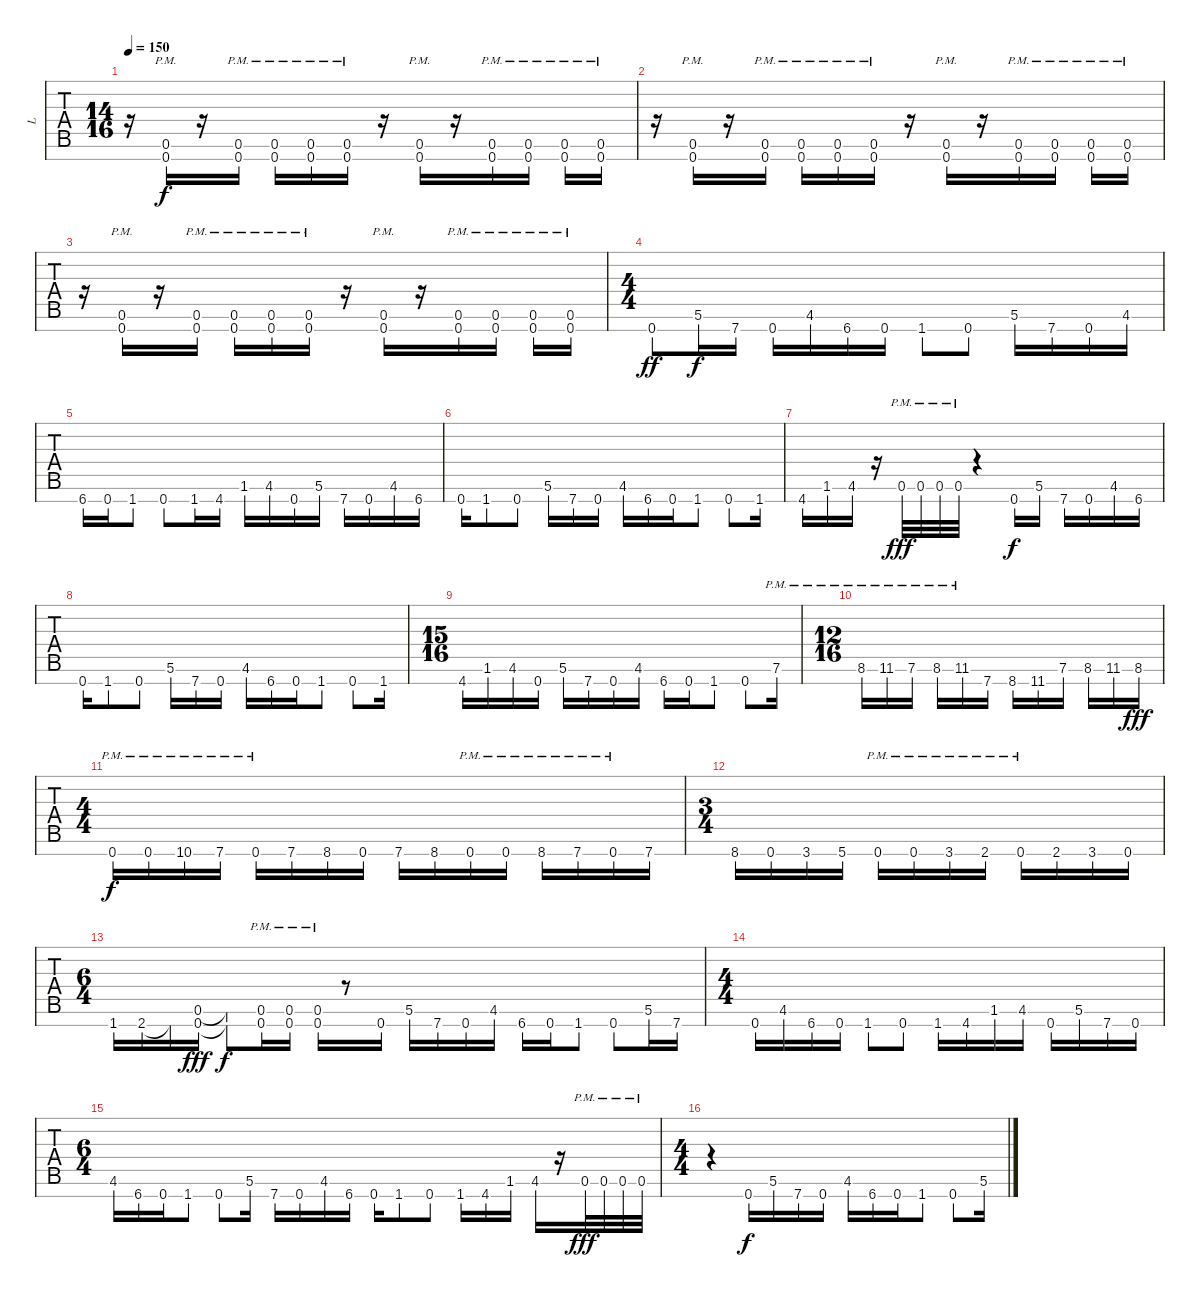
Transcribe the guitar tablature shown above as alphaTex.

\track ("L" "L") {instrument distortionguitar}
\staff {tabs}
\tuning (E4 B3 G3 D3 A2 E2 A1) {hide}
\ts (14 16)
\tempo 150
\clef f4
\ks c
r.16{dy f} (0.6{pm} 0.7{pm}).16 r.16 (0.6{pm} 0.7{pm}).16 (0.6{pm} 0.7{pm}).16 (0.6{pm} 0.7{pm}).16 (0.6{pm} 0.7{pm}).16 r.16 (0.6{pm} 0.7{pm}).16 r.16 (0.6{pm} 0.7{pm}).16 (0.6{pm} 0.7{pm}).16 (0.6{pm} 0.7{pm}).16 (0.6{pm} 0.7{pm}).16 |
r.16 (0.6{pm} 0.7{pm}).16 r.16 (0.6{pm} 0.7{pm}).16 (0.6{pm} 0.7{pm}).16 (0.6{pm} 0.7{pm}).16 (0.6{pm} 0.7{pm}).16 r.16 (0.6{pm} 0.7{pm}).16 r.16 (0.6{pm} 0.7{pm}).16 (0.6{pm} 0.7{pm}).16 (0.6{pm} 0.7{pm}).16 (0.6{pm} 0.7{pm}).16 |
r.16 (0.6{pm} 0.7{pm}).16 r.16 (0.6{pm} 0.7{pm}).16 (0.6{pm} 0.7{pm}).16 (0.6{pm} 0.7{pm}).16 (0.6{pm} 0.7{pm}).16 r.16 (0.6{pm} 0.7{pm}).16 r.16 (0.6{pm} 0.7{pm}).16 (0.6{pm} 0.7{pm}).16 (0.6{pm} 0.7{pm}).16 (0.6{pm} 0.7{pm}).16 |
\ts (4 4)
0.7{ac}.8{dy ff} 5.6.16{dy f} 7.7.16 0.7.16 4.6.16 6.7.16 0.7.16 1.7.8 0.7.8 5.6.16 7.7.16 0.7.16 4.6.16 |
6.7.16 0.7.16 1.7.8 0.7.8 1.7.16 4.7.16 1.6.16 4.6.16 0.7.16 5.6.16 7.7.16 0.7.16 4.6.16 6.7.16 |
0.7.16 1.7.8 0.7.8 5.6.16 7.7.16 0.7.16 4.6.16 6.7.16 0.7.16 1.7.8 0.7.8 1.7.16 |
4.7.16 1.6.16 4.6.16 r.16 0.6{hac pm}.32{dy fff} 0.6{hac pm}.32 0.6{hac pm}.32 0.6{hac pm}.32 r.4 0.7.16{dy f} 5.6.16 7.7.16 0.7.16 4.6.16 6.7.16 |
0.7.16 1.7.8 0.7.8 5.6.16 7.7.16 0.7.16 4.6.16 6.7.16 0.7.16 1.7.8 0.7.8 1.7.16 |
\ts (15 16)
4.7.16 1.6.16 4.6.16 0.7.16 5.6.16 7.7.16 0.7.16 4.6.16 6.7.16 0.7.16 1.7.8 0.7.8 7.6{pm}.16 |
\ts (12 16)
8.6{pm}.16 11.6{pm}.16 7.6{pm}.16 8.6{pm}.16 11.6{pm}.16 7.7.16 8.7.16 11.7.16 7.6.16 8.6.16 11.6.16 8.6{hac}.16{dy fff} |
\ts (4 4)
0.7{pm}.16{dy f} 0.7{pm}.16 10.7{pm}.16 7.7{pm}.16 0.7{pm}.16 7.7.16 8.7.16 0.7.16 7.7.16 8.7.16 0.7{pm}.16 0.7{pm}.16 8.7{pm}.16 7.7{pm}.16 0.7{pm}.16 7.7.16 |
\ts (3 4)
8.7.16 0.7.16 3.7.16 5.7.16 0.7{pm}.16 0.7{pm}.16 3.7{pm}.16 2.7{pm}.16 0.7{pm}.16 2.7.16 3.7.16 0.7.16 |
\ts (6 4)
1.7.16 2.7.16 2.7{t}.16 (0.6{hac} 0.7{hac}).16{dy fff} (0.6{t} 0.7{t}).8{dy f} (0.6{pm st} 0.7{pm st}).16 (0.6{pm st} 0.7{pm st}).16 (0.6{pm st} 0.7{pm st}).16 r.8 0.7.16 5.6.16 7.7.16 0.7.16 4.6.16 6.7.16 0.7.16 1.7.8 0.7.8 5.6.16 7.7.16 |
\ts (4 4)
0.7.16 4.6.16 6.7.16 0.7.16 1.7.8 0.7.8 1.7.16 4.7.16 1.6.16 4.6.16 0.7.16 5.6.16 7.7.16 0.7.16 |
\ts (6 4)
4.6.16 6.7.16 0.7.16 1.7.8 0.7.8 5.6.16 7.7.16 0.7.16 4.6.16 6.7.16 0.7.16 1.7.8 0.7.8 1.7.16 4.7.16 1.6.16 4.6.16 r.16 0.6{hac pm}.32{dy fff} 0.6{hac pm}.32 0.6{hac pm}.32 0.6{hac pm}.32 |
\ts (4 4)
r.4 0.7.16{dy f} 5.6.16 7.7.16 0.7.16 4.6.16 6.7.16 0.7.16 1.7.8 0.7.8 5.6.16
